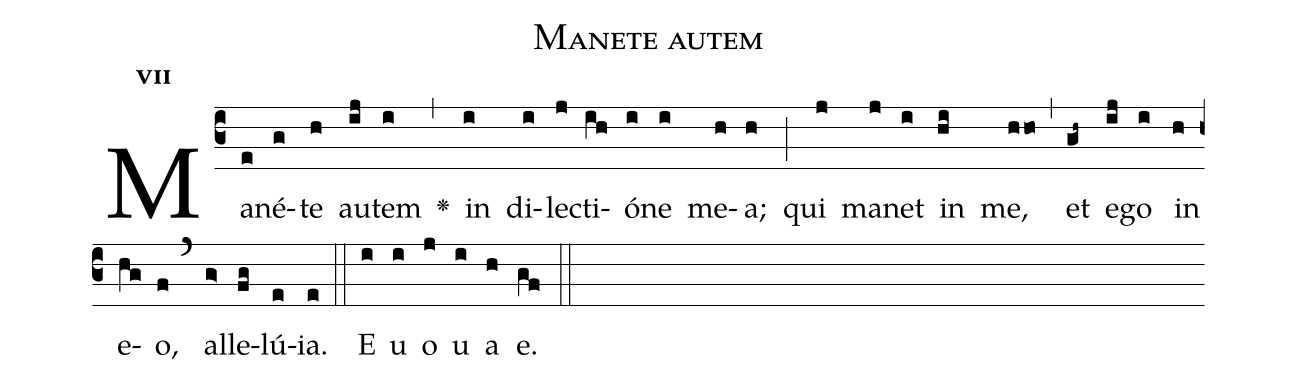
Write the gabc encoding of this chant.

name:Manete autem;
office-part:Antiphona;
mode:7;
%%
initial-style: 1;
name: Manete autem
book: Antiphonae & Responsoria/Tomus II, p. 208;
occasion: Hebdomada V Paschae Dominica;
office-part: Laudes Ant E;
user-notes: ;
commentary: ;
annotation: 7a;
centering-scheme: english;
fontsize: 12;
font: OFLSortsMillGoudy;
height: 11;
width: 4.5;
%%
(c3)Ma(e)né(g)te(h) au(ij)tem(i) <v>\greheightstar</v>(,) in(i) di(i)le(j)cti(ih)ó(i)ne(i) me(h)a;(h) (;) qui(j) ma(j)net(i) in(hi) me,(hho) (,) et(gh~) e(ij)go(i) in(h) e(hg)o,(f) (`) al(g>)le(fg)lú(e)ia.(e) (::)
E(i) u(i) o(j) u(i) a(h) e.(gf) (::)
